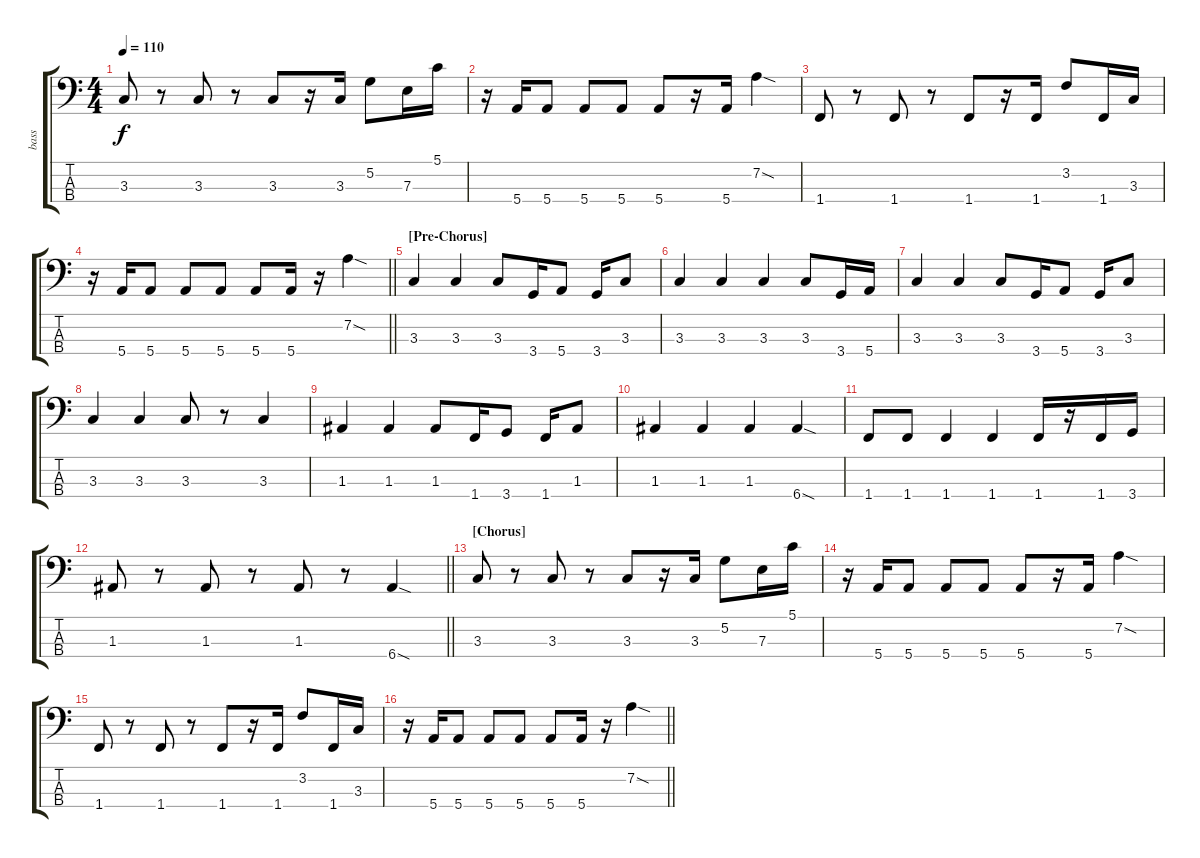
\track ("bass" "bass") {instrument slapbass1}
\staff {score tabs}
\tuning (G2 D2 A1 E1) {hide}
\ts (4 4)
\tempo 110
\clef f4
\ks c
3.3.8{dy f} r.8 3.3.8 r.8 3.3.8 r.16 3.3.16 5.2.8 7.3.16 5.1.16 |
r.16 5.4.16 5.4.8 5.4.8 5.4.8 5.4.8 r.16 5.4.16 7.2{sod}.4 |
1.4.8 r.8 1.4.8 r.8 1.4.8 r.16 1.4.16 3.2.8 1.4.16 3.3.16 |
\barLineRight lightlight
r.16 5.4.16 5.4.8 5.4.8 5.4.8 5.4.8 5.4.16 r.16 7.2{sod}.4 |
\section ("" "[Pre-Chorus]")
3.3.4 3.3.4 3.3.8 3.4.16 5.4.8 3.4.16 3.3.8 |
3.3.4 3.3.4 3.3.4 3.3.8 3.4.16 5.4.16 |
3.3.4 3.3.4 3.3.8 3.4.16 5.4.8 3.4.16 3.3.8 |
3.3.4 3.3.4 3.3.8 r.8 3.3.4 |
1.3.4 1.3.4 1.3.8 1.4.16 3.4.8 1.4.16 1.3.8 |
1.3.4 1.3.4 1.3.4 6.4{sod}.4 |
1.4.8 1.4.8 1.4.4 1.4.4 1.4.16 r.16 1.4.16 3.4.16 |
\barLineRight lightlight
1.3.8 r.8 1.3.8 r.8 1.3.8 r.8 6.4{sod}.4 |
\section ("" "[Chorus]")
3.3.8 r.8 3.3.8 r.8 3.3.8 r.16 3.3.16 5.2.8 7.3.16 5.1.16 |
r.16 5.4.16 5.4.8 5.4.8 5.4.8 5.4.8 r.16 5.4.16 7.2{sod}.4 |
1.4.8 r.8 1.4.8 r.8 1.4.8 r.16 1.4.16 3.2.8 1.4.16 3.3.16 |
\barLineRight lightlight
r.16 5.4.16 5.4.8 5.4.8 5.4.8 5.4.8 5.4.16 r.16 7.2{sod}.4
